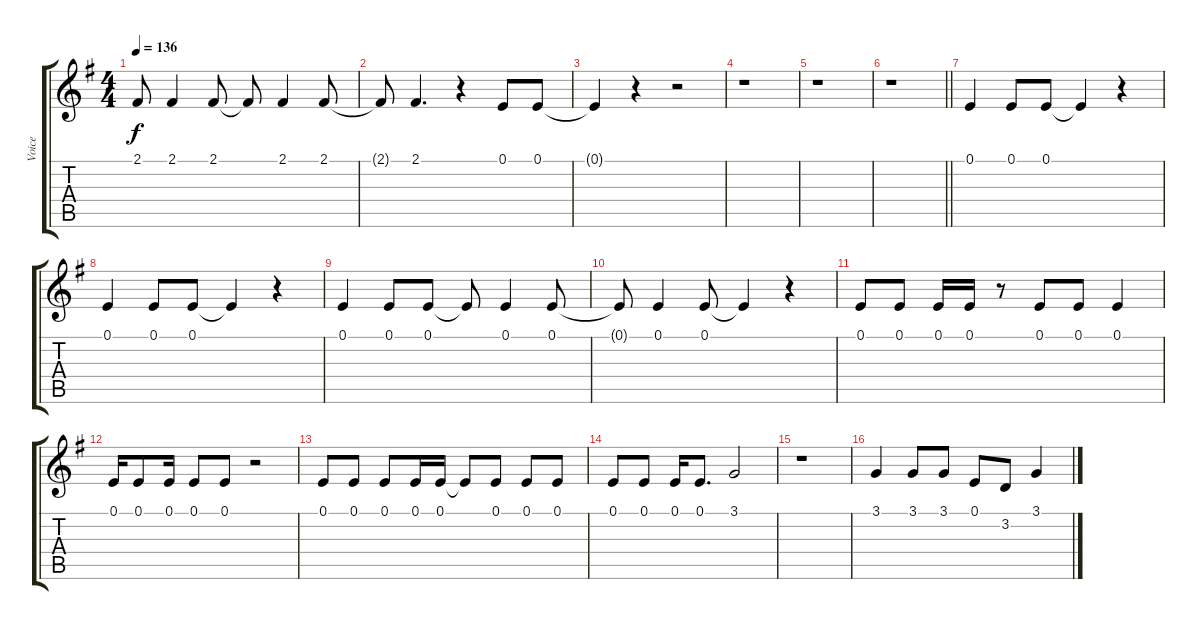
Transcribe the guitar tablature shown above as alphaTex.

\track ("Voice" "Voice") {instrument lead6voice}
\staff {score tabs}
\tuning (E4 B3 G3 D3 A2 E2) {hide}
\ts (4 4)
\tempo 136
\clef g2
\ks eminor
2.1.8{dy f} 2.1.4 2.1.8 2.1{t}.8 2.1.4 2.1.8 |
2.1{t}.8 2.1.4{d} r.4 0.1.8 0.1.8 |
0.1{t}.4 r.4 r.2 |
r.1 |
r.1 |
\barLineRight lightlight
r.1 |
0.1.4 0.1.8 0.1.8 0.1{t}.4 r.4 |
0.1.4 0.1.8 0.1.8 0.1{t}.4 r.4 |
0.1.4 0.1.8 0.1.8 0.1{t}.8 0.1.4 0.1.8 |
0.1{t}.8 0.1.4 0.1.8 0.1{t}.4 r.4 |
0.1.8 0.1.8 0.1.16 0.1.16 r.8 0.1.8 0.1.8 0.1.4 |
0.1.16 0.1.8 0.1.16 0.1.8 0.1.8 r.2 |
0.1.8 0.1.8 0.1.8 0.1.16 0.1.16 0.1{t}.8 0.1.8 0.1.8 0.1.8 |
0.1.8 0.1.8 0.1.16 0.1.8{d} 3.1.2 |
r.1 |
3.1.4 3.1.8 3.1.8 0.1.8 3.2.8 3.1.4
